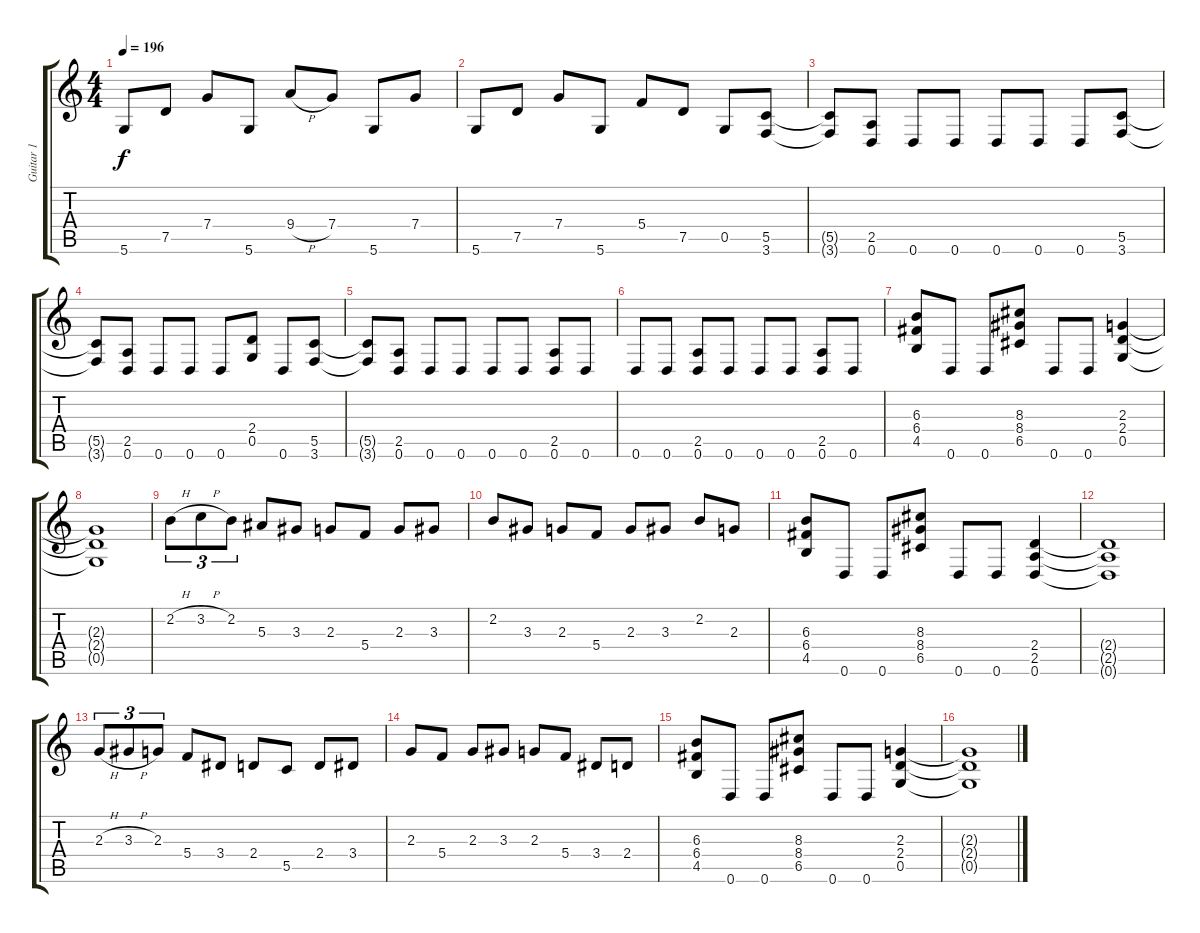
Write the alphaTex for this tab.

\track ("Guitar 1" "Guitar 1") {instrument distortionguitar bank 255}
\staff {score tabs}
\tuning (D4 A3 F3 C3 G2 D2) {hide}
\ts (4 4)
\tempo 196
\clef g2
\ks c
5.6.8{dy f} 7.5.8 7.4.8 5.6.8 9.4{h}.8 7.4.8 5.6.8 7.4.8 |
5.6.8 7.5.8 7.4.8 5.6.8 5.4.8 7.5.8 0.5.8 (5.5 3.6).8 |
(5.5{t} 3.6{t}).8 (2.5 0.6).8 0.6.8 0.6.8 0.6.8 0.6.8 0.6.8 (5.5 3.6).8 |
(5.5{t} 3.6{t}).8 (2.5 0.6).8 0.6.8 0.6.8 0.6.8 (2.4 0.5).8 0.6.8 (5.5 3.6).8 |
(5.5{t} 3.6{t}).8 (2.5 0.6).8 0.6.8 0.6.8 0.6.8 0.6.8 (2.5 0.6).8 0.6.8 |
0.6.8 0.6.8 (2.5 0.6).8 0.6.8 0.6.8 0.6.8 (2.5 0.6).8 0.6.8 |
(6.3 6.4 4.5).8 0.6.8 0.6.8 (8.3 8.4 6.5).8 0.6.8 0.6.8 (2.3 2.4 0.5).4 |
(2.3{t} 2.4{t} 0.5{t}).1 |
2.2{h}.8{tu (3 2)} 3.2{h}.8{tu (3 2)} 2.2.8{tu (3 2)} 5.3.8 3.3.8 2.3.8 5.4.8 2.3.8 3.3.8 |
2.2.8 3.3.8 2.3.8 5.4.8 2.3.8 3.3.8 2.2.8 2.3.8 |
(6.3 6.4 4.5).8 0.6.8 0.6.8 (8.3 8.4 6.5).8 0.6.8 0.6.8 (2.4 2.5 0.6).4 |
(2.4{t} 2.5{t} 0.6{t}).1 |
2.3{h}.8{tu (3 2)} 3.3{h}.8{tu (3 2)} 2.3.8{tu (3 2)} 5.4.8 3.4.8 2.4.8 5.5.8 2.4.8 3.4.8 |
2.3.8 5.4.8 2.3.8 3.3.8 2.3.8 5.4.8 3.4.8 2.4.8 |
(6.3 6.4 4.5).8 0.6.8 0.6.8 (8.3 8.4 6.5).8 0.6.8 0.6.8 (2.3 2.4 0.5).4 |
(2.3{t} 2.4{t} 0.5{t}).1
